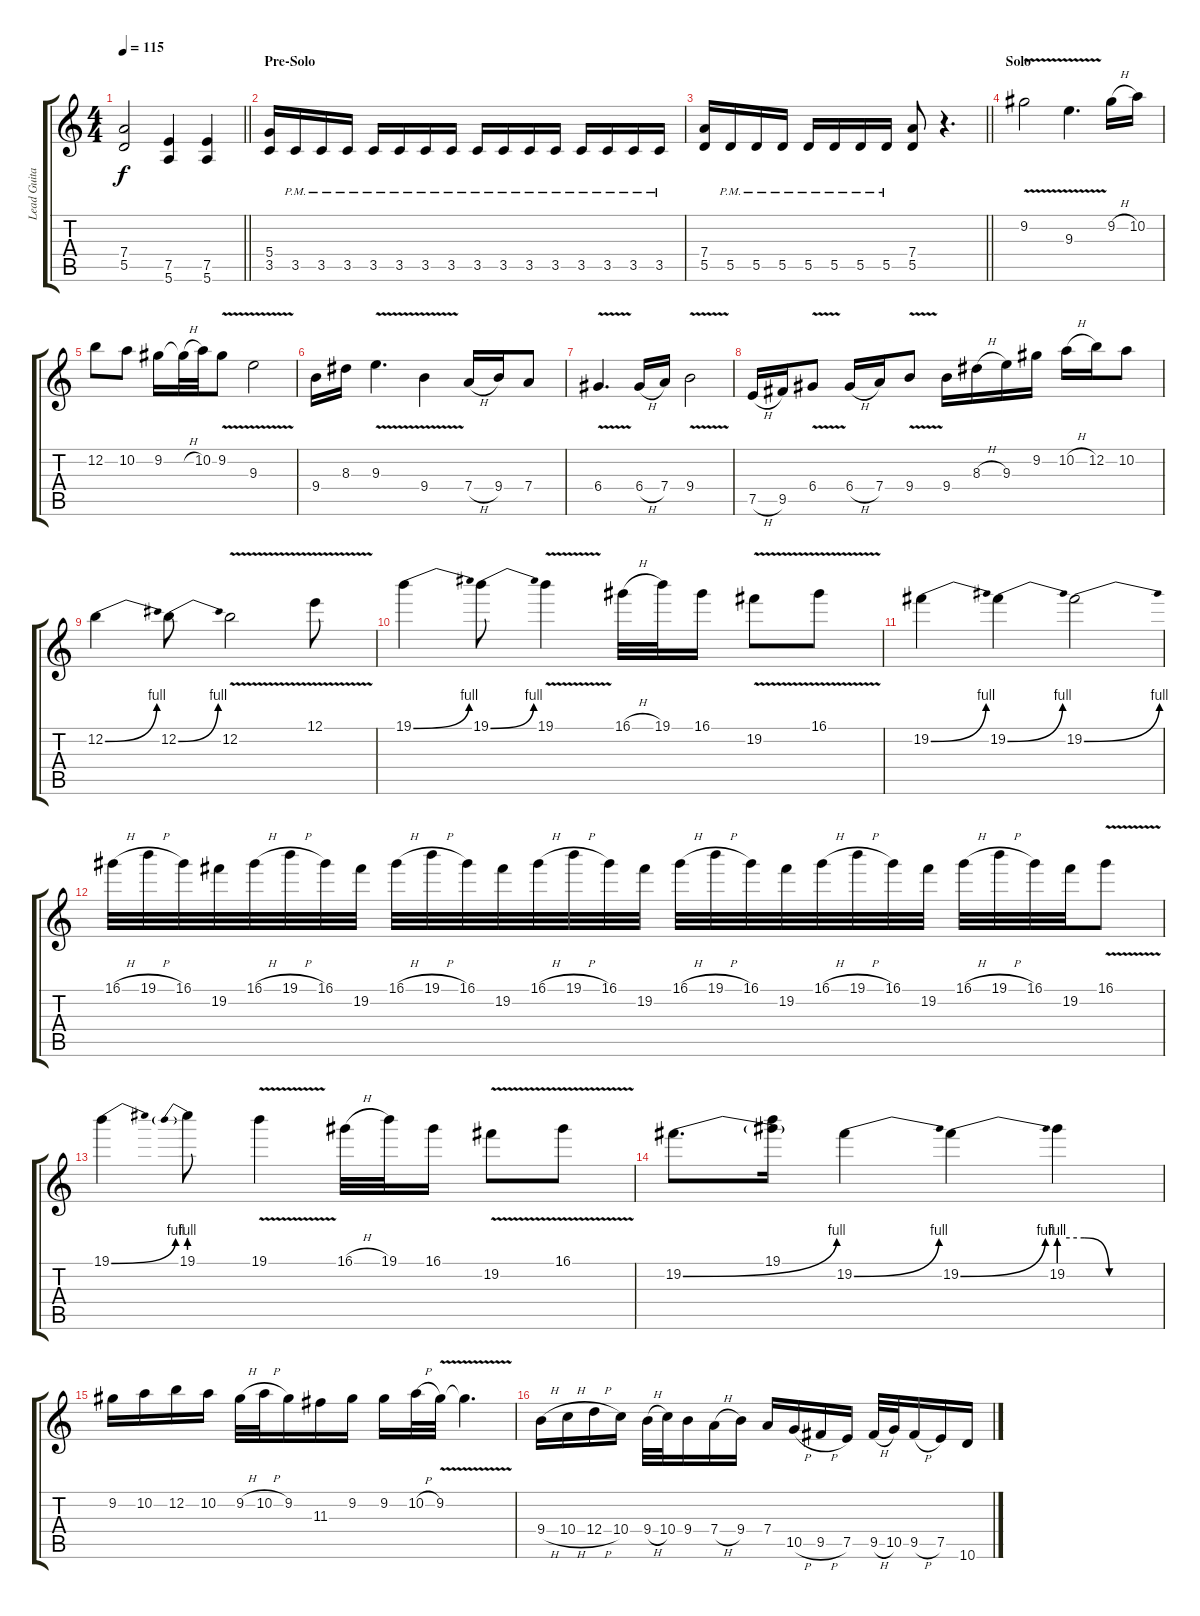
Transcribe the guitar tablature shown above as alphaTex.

\track ("Lead Guitar" "Lead Guita") {instrument distortionguitar}
\staff {score tabs}
\tuning (E4 B3 G3 D3 A2 E2) {hide}
\ts (4 4)
\tempo 115
\clef g2
\barLineRight lightlight
\ks c
(7.4 5.5).2{dy f} (7.5 5.6).4 (7.5 5.6).4 |
\section ("" "Pre-Solo")
(5.4 3.5).16 3.5{pm}.16 3.5{pm}.16 3.5{pm}.16 3.5{pm}.16 3.5{pm}.16 3.5{pm}.16 3.5{pm}.16 3.5{pm}.16 3.5{pm}.16 3.5{pm}.16 3.5{pm}.16 3.5{pm}.16 3.5{pm}.16 3.5{pm}.16 3.5{pm}.16 |
\barLineRight lightlight
(7.4 5.5).16 5.5{pm}.16 5.5{pm}.16 5.5{pm}.16 5.5{pm}.16 5.5{pm}.16 5.5{pm}.16 5.5{pm}.16 (7.4 5.5).8 r.4{d} |
\section ("" "Solo")
9.2{v}.2 9.3{v}.4{d} 9.2{h}.16 10.2.16 |
12.2.8 10.2.8 9.2.16 9.2{h t}.32 10.2.32 9.2{v}.8 9.3{v}.2 |
9.4.16 8.3.16 9.3{v}.4{d} 9.4{v}.4 7.4{h}.16 9.4.16 7.4.8 |
6.4{v}.4{d} 6.4{h}.16 7.4.16 9.4{v}.2 |
7.5{h}.16 9.5.16 6.4{v}.8 6.4{h}.16 7.4.16 9.4{v}.8 9.4.16 8.3{h}.16 9.3.16 9.2.16 10.2{h}.16 12.2.16 10.2.8 |
12.2{be (bend 0 0 60 4)}.4 12.2{be (bend 0 0 60 4)}.8 12.2{v}.2 12.1{v}.8 |
19.1{be (bend 0 0 60 4)}.4 19.1{be (bend 0 0 60 4)}.8 19.1{v}.4 16.1{h}.32 19.1.32 16.1.16 19.2{v}.8 16.1{v}.8 |
19.2{be (bend 0 0 60 4)}.4 19.2{be (bend 0 0 60 4)}.4 19.2{be (bend 0 0 60 4)}.2 |
16.1{h}.32 19.1{h}.32 16.1.32 19.2.32 16.1{h}.32 19.1{h}.32 16.1.32 19.2.32 16.1{h}.32 19.1{h}.32 16.1.32 19.2.32 16.1{h}.32 19.1{h}.32 16.1.32 19.2.32 16.1{h}.32 19.1{h}.32 16.1.32 19.2.32 16.1{h}.32 19.1{h}.32 16.1.32 19.2.32 16.1{h}.32 19.1{h}.32 16.1.32 19.2.32 16.1{v}.8 |
19.1{be (bend 0 0 60 4)}.4 19.1{be (prebend 0 4 60 4)}.8 19.1{v}.4 16.1{h}.32 19.1.32 16.1.16 19.2{v}.8 16.1{v}.8 |
19.2{be (bend 0 0 60 4)}.8{d} (19.1 19.2{t}).16 19.2{be (bend 0 0 60 4)}.4 19.2{be (bend 0 0 60 4)}.4 19.2{be (custom 0 4 15 4 30 0 60 0)}.4 |
9.2.16 10.2.16 12.2.16 10.2.16 9.2{h}.32 10.2{h}.32 9.2.16 11.3.16 9.2.16 9.2.16 10.2{h}.32 9.2{v}.32 9.2{t}.4{d} |
9.4{h}.16 10.4{h}.16 12.4{h}.16 10.4.16 9.4{h}.32 10.4.32 9.4.16 7.4{h}.16 9.4.16 7.4.16 10.5{h}.16 9.5{h}.16 7.5.16 9.5{h}.32 10.5.32 9.5{h}.16 7.5.16 10.6.16
